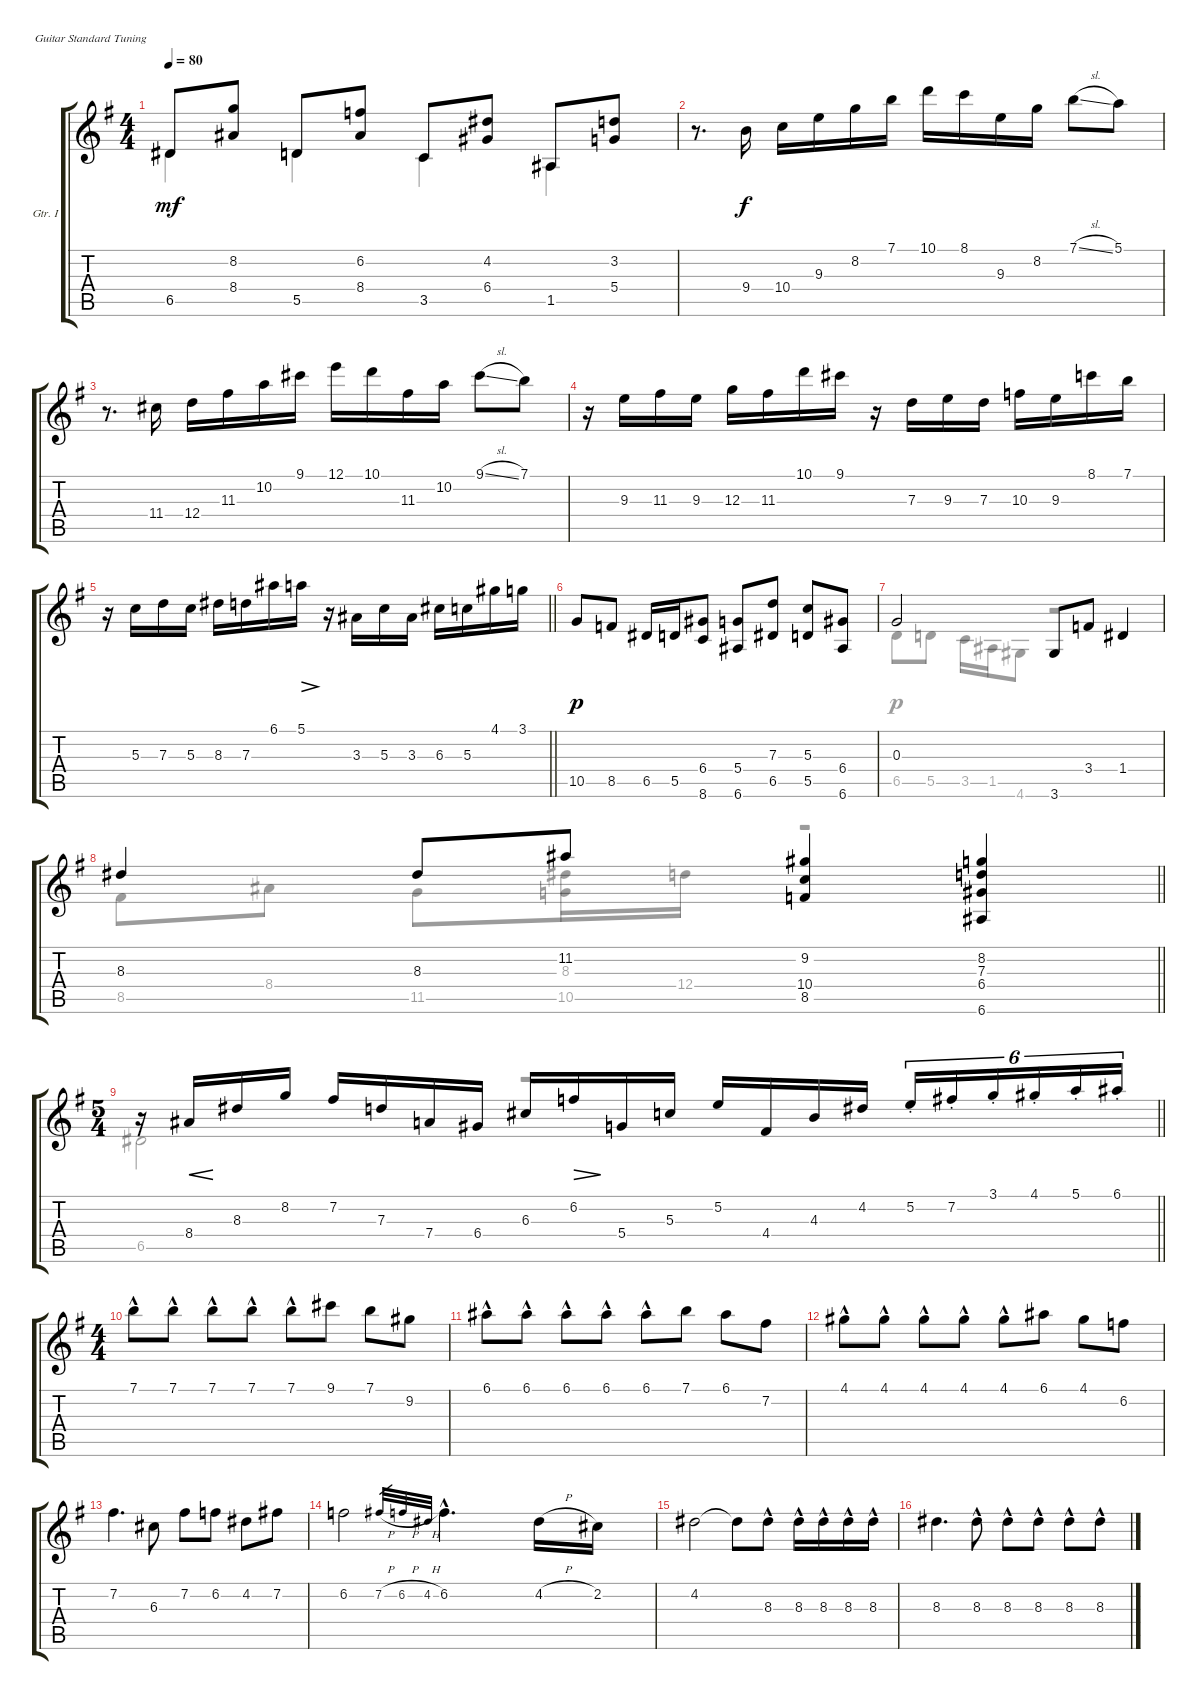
\bracketExtendMode groupsimilarinstruments
\firstSystemTrackNameOrientation horizontal
\otherSystemsTrackNameOrientation horizontal
\track ("Gtr. I" "Gtr. I") {instrument acousticguitarnylon}
\staff {score tabs}
\tuning (E4 B3 G3 D3 A2 E2)
\voice
\ts (4 4)
\tempo 80
\clef g2
\ks eminor
6.5.8{dy mf} (8.2 8.4).8 5.5.8 (6.2 8.4).8 3.5.8 (4.2 6.4).8 1.5.8 (3.2 5.4).8 |
r.8{d} 9.4.16{dy f} 10.4.16 9.3.16 8.2.16 7.1.16 10.1.16 8.1.16 9.3.16 8.2.16 7.1{sl}.8 5.1.8 |
r.8{d} 11.4.16 12.4.16 11.3.16 10.2.16 9.1.16 12.1.16 10.1.16 11.3.16 10.2.16 9.1{sl}.8 7.1.8 |
r.16 9.3.16 11.3.16 9.3.16 12.3.16 11.3.16 10.1.16 9.1.16 r.16 7.3.16 9.3.16 7.3.16 10.3.16 9.3.16 8.1.16 7.1.16 |
\barLineRight lightlight
r.16 5.3.16 7.3.16 5.3.16 8.3.16 7.3.16 6.1.16 5.1.16{dec} r.16 3.3.16 5.3.16 3.3.16 6.3.16 5.3.16 4.1.16 3.1.16 |
10.5.8{dy p} 8.5.8 6.5.16 5.5.16 (6.4 8.6).8 (5.4 6.6).8 (7.3 6.5).8 (5.3 5.5).8 (6.4 6.6).8 |
0.3.2 3.6.8 3.4.8 1.4.4 |
\barLineRight lightlight
8.3.4 8.3.8 11.2.8 (9.2 10.4 8.5).4 (8.2 7.3 6.4 6.6).4 |
\ts (5 4)
\barLineRight lightlight
r.16 8.4.16{cre} 8.3.16 8.2.16 7.2.16 7.3.16 7.4.16 6.4.16 6.3.16 6.2.16{dec} 5.4.16 5.3.16 5.2.16 4.4.16 4.3.16 4.2.16 5.2{st}.16{tu (6 4)} 7.2{st}.16{tu (6 4)} 3.1{st}.16{tu (6 4)} 4.1{st}.16{tu (6 4)} 5.1{st}.16{tu (6 4)} 6.1{st}.16{tu (6 4)} |
\ts (4 4)
7.1{hac}.8 7.1{hac}.8 7.1{hac}.8 7.1{hac}.8 7.1{hac}.8 9.1.8 7.1.8 9.2.8 |
6.1{hac}.8 6.1{hac}.8 6.1{hac}.8 6.1{hac}.8 6.1{hac}.8 7.1.8 6.1.8 7.2.8 |
4.1{hac}.8 4.1{hac}.8 4.1{hac}.8 4.1{hac}.8 4.1{hac}.8 6.1.8 4.1.8 6.2.8 |
7.2.4{d} 6.3.8 7.2.8 6.2.8 4.2.8 7.2.8 |
6.2.2 7.2{h}.32{gr} 6.2{h}.32{gr} 4.2{h}.32{gr} 6.2{hac}.4{d} 4.2{h}.16 2.2.16 |
4.2.2 4.2{t}.8 8.3{hac}.8 8.3{hac}.16 8.3{hac}.16 8.3{hac}.16 8.3{hac}.16 |
8.3.4{d} 8.3{hac}.8 8.3{hac}.8 8.3{hac}.8 8.3{hac}.8 8.3{hac}.8
\voice
\clef g2
\ottava regular
\simile none
\ks eminor
6.5.4{dy mf} 5.5.4 3.5.4 1.5.4 |
|
|
|
\barLineRight lightlight
|
|
6.5.8{dy p} 5.5.8 3.5.16 1.5.16 4.6.8 r.2 |
\barLineRight lightlight
8.5.8 8.4.8 11.5.8 (8.3 10.5).16 12.4.16 r.2 |
\barLineRight lightlight
6.5.2 r.2{d} |
|
|
|
|
|
|
